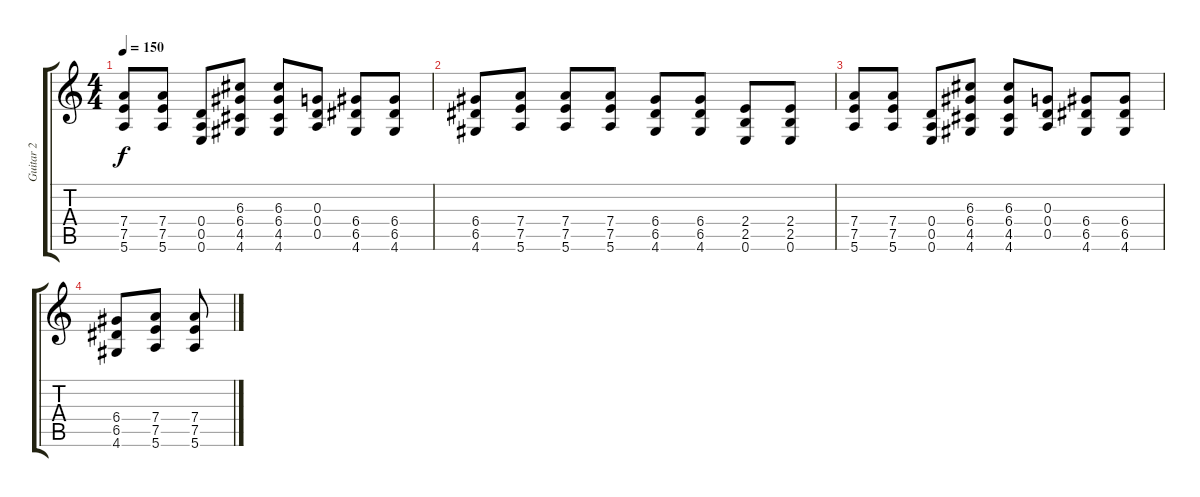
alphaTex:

\track ("Guitar 2" "Guitar 2") {instrument distortionguitar}
\staff {score tabs}
\tuning (E4 B3 G3 D3 A2 E2) {hide}
\ts (4 4)
\tempo 150
\clef g2
\ks c
(7.4 7.5 5.6).8{dy f} (7.4 7.5 5.6).8 (0.4 0.5 0.6).8 (6.3 6.4 4.5 4.6).8 (6.3 6.4 4.5 4.6).8 (0.3 0.4 0.5).8 (6.4 6.5 4.6).8 (6.4 6.5 4.6).8 |
(6.4 6.5 4.6).8 (7.4 7.5 5.6).8 (7.4 7.5 5.6).8 (7.4 7.5 5.6).8 (6.4 6.5 4.6).8 (6.4 6.5 4.6).8 (2.4 2.5 0.6).8 (2.4 2.5 0.6).8 |
(7.4 7.5 5.6).8 (7.4 7.5 5.6).8 (0.4 0.5 0.6).8 (6.3 6.4 4.5 4.6).8 (6.3 6.4 4.5 4.6).8 (0.3 0.4 0.5).8 (6.4 6.5 4.6).8 (6.4 6.5 4.6).8 |
(6.4 6.5 4.6).8 (7.4 7.5 5.6).8 (7.4 7.5 5.6).8
